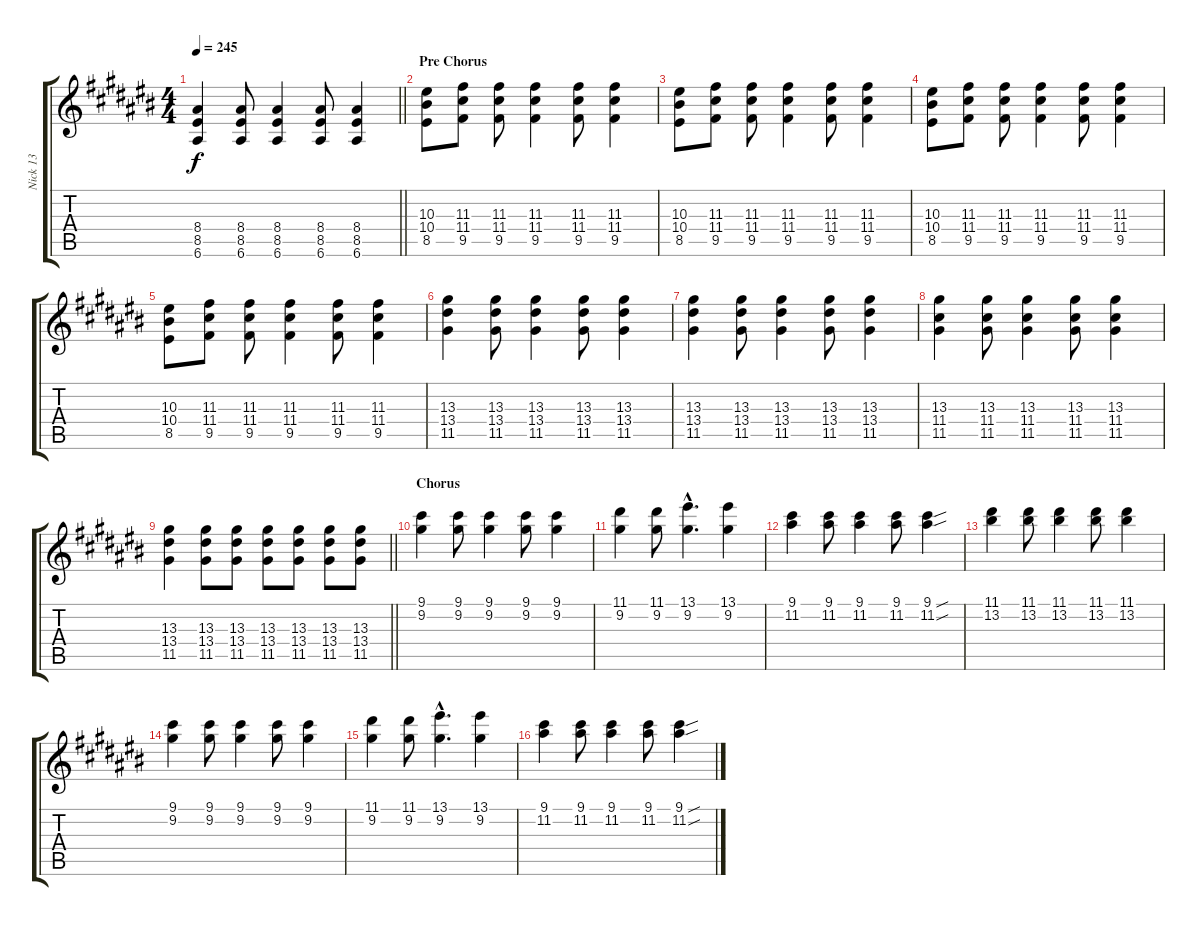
\track ("Nick 13" "Nick 13") {instrument overdrivenguitar}
\staff {score tabs}
\tuning (E4 B3 G3 D3 A2 E2) {hide}
\ts (4 4)
\tempo 245
\clef g2
\barLineRight lightlight
\ks c#
(8.4 8.5 6.6).4{dy f} (8.4 8.5 6.6).8 (8.4 8.5 6.6).4 (8.4 8.5 6.6).8 (8.4 8.5 6.6).4 |
\section ("" "Pre Chorus")
(10.3 10.4 8.5).8 (11.3 11.4 9.5).8 (11.3 11.4 9.5).8 (11.3 11.4 9.5).4 (11.3 11.4 9.5).8 (11.3 11.4 9.5).4 |
(10.3 10.4 8.5).8 (11.3 11.4 9.5).8 (11.3 11.4 9.5).8 (11.3 11.4 9.5).4 (11.3 11.4 9.5).8 (11.3 11.4 9.5).4 |
(10.3 10.4 8.5).8 (11.3 11.4 9.5).8 (11.3 11.4 9.5).8 (11.3 11.4 9.5).4 (11.3 11.4 9.5).8 (11.3 11.4 9.5).4 |
(10.3 10.4 8.5).8 (11.3 11.4 9.5).8 (11.3 11.4 9.5).8 (11.3 11.4 9.5).4 (11.3 11.4 9.5).8 (11.3 11.4 9.5).4 |
(13.3 13.4 11.5).4 (13.3 13.4 11.5).8 (13.3 13.4 11.5).4 (13.3 13.4 11.5).8 (13.3 13.4 11.5).4 |
(13.3 13.4 11.5).4 (13.3 13.4 11.5).8 (13.3 13.4 11.5).4 (13.3 13.4 11.5).8 (13.3 13.4 11.5).4 |
(13.3 11.4 11.5).4 (13.3 11.4 11.5).8 (13.3 11.4 11.5).4 (13.3 11.4 11.5).8 (13.3 11.4 11.5).4 |
\barLineRight lightlight
(13.3 13.4 11.5).4 (13.3 13.4 11.5).8 (13.3 13.4 11.5).8 (13.3 13.4 11.5).8 (13.3 13.4 11.5).8 (13.3 13.4 11.5).8 (13.3 13.4 11.5).8 |
\section ("" "Chorus")
(9.1 9.2).4 (9.1 9.2).8 (9.1 9.2).4 (9.1 9.2).8 (9.1 9.2).4 |
(11.1 9.2).4 (11.1 9.2).8 (13.1{hac} 9.2{hac}).4{d} (13.1 9.2).4 |
(9.1 11.2).4 (9.1 11.2).8 (9.1 11.2).4 (9.1 11.2).8 (9.1{sou} 11.2{sou}).4 |
(11.1 13.2).4 (11.1 13.2).8 (11.1 13.2).4 (11.1 13.2).8 (11.1 13.2).4 |
(9.1 9.2).4 (9.1 9.2).8 (9.1 9.2).4 (9.1 9.2).8 (9.1 9.2).4 |
(11.1 9.2).4 (11.1 9.2).8 (13.1{hac} 9.2{hac}).4{d} (13.1 9.2).4 |
(9.1 11.2).4 (9.1 11.2).8 (9.1 11.2).4 (9.1 11.2).8 (9.1{sou} 11.2{sou}).4
